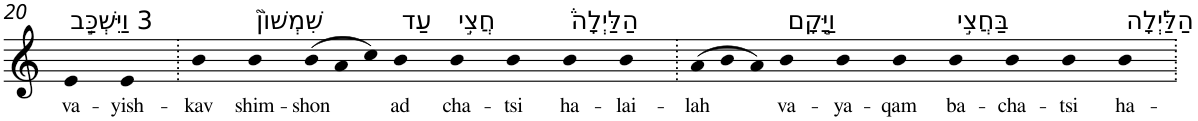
**kern	**text
*part1	*part1
*staff1	*staff1
*I"Piano	*
*I'Pno	*
!!LO:PB:g=z
*clefG2	*
*k[]	*
=20	=20
!LO:TX:a:t=3 וַיִּשְׁכַּ֣ב	!
!	!LO:LY:b
4e	va-
!	!LO:LY:b
4e	-yish-
=21.	=21.
!	!LO:LY:b
4b	-kav
!LO:TX:a:t=שִׁמְשׁוֹן֮	!
!	!LO:LY:b
4b	shim-
*Xtuplet	*
!	!LO:LY:b
(>12b	-shon
12a	.
12cc)	.
!LO:TX:a:t=עַד	!
!	!LO:LY:b
4b	ad
!LO:TX:a:t=חֲצִ֣י	!
!	!LO:LY:b
4b	cha-
!	!LO:LY:b
4b	-tsi
!LO:TX:a:t=הַלַּיְלָה֒	!
!	!LO:LY:b
4b	ha-
!	!LO:LY:b
4b	-lai-
=22.	=22.
!	!LO:LY:b
(>12a	-lah
12b	.
12a)	.
!LO:TX:a:t=וַיָּ֣קָם	!
!	!LO:LY:b
4b	va-
!	!LO:LY:b
4b	-ya-
!	!LO:LY:b
4b	-qam
!LO:TX:a:t=בַּחֲצִ֣י	!
!	!LO:LY:b
4b	ba-
!	!LO:LY:b
4b	-cha-
!	!LO:LY:b
4b	-tsi
!LO:TX:a:t=הַלַּ֗יְלָה	!
!	!LO:LY:b
4b	ha-
=.	=.
*-	*-
